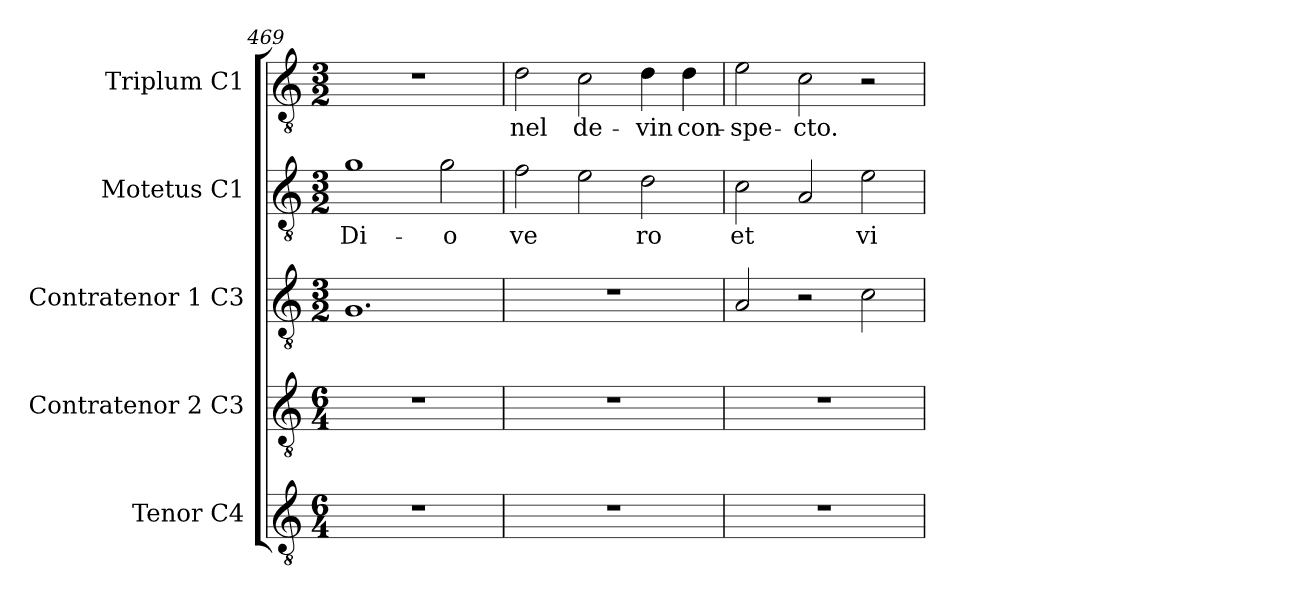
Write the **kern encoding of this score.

**kern	**kern	**kern	**text	**kern	**text	**kern	**text
*part5	*part4	*part3	*part3	*part2	*part2	*part1	*part1
*staff5	*staff4	*staff3	*staff3	*staff2	*staff2	*staff1	*staff1
*I"Tenor  C4	*I"Contratenor 2  C3	*I"Contratenor 1  C3	*	*I"Motetus  C1	*	*I"Triplum  C1	*
*I'T	*I'Ct2	*I'Ct1	*	*I'Mot	*	*I'Tr	*
!!LO:LB:g=z
*clefGv2	*clefGv2	*clefGv2	*	*clefGv2	*	*clefGv2	*
*k[]	*k[]	*k[]	*	*k[]	*	*k[]	*
*C:	*C:	*C:	*	*C:	*	*C:	*
*M6/4	*M6/4	*M3/2	*	*M3/2	*	*M3/2	*
=469	=469	=469	=469	=469	=469	=469	=469
!	!	!	!LO:LY:b:cj	!	!LO:LY:b:cj	!	!
1.r	1.r	1.G	--	1g	Di-	1.r	.
!	!	!	!	!	!LO:LY:b:cj	!	!
.	.	.	.	2g\	-o	.	.
=470	=470	=470	=470	=470	=470	=470	=470
!	!	!	!	!	!LO:LY:b:cj	!	!LO:LY:b:cj
1.r	1.r	1.r	.	2f\	ve-	2d\	nel
!	!	!	!	!	!LO:LY:b:cj	!	!LO:LY:b:cj
.	.	.	.	2e\	--	2c\	de-
!	!	!	!	!	!LO:LY:b:cj	!	!LO:LY:b:cj
.	.	.	.	2d\	-ro	4d\	-vin
!	!	!	!	!	!	!	!LO:LY:b:cj
.	.	.	.	.	.	4d\	con-
=471	=471	=471	=471	=471	=471	=471	=471
!	!	!	!LO:LY:b:cj	!	!LO:LY:b:cj	!	!LO:LY:b:cj
1.r	1.r	2A/	--	2c\	et	2e\	-spe-
!	!	!	!	!	!LO:LY:b:cj	!	!LO:LY:b:cj
.	.	2r	.	2A/	.	2c\	-cto.
!	!	!	!LO:LY:b:cj	!	!LO:LY:b:cj	!	!
.	.	2c\	--	2e\	vi-	2r	.
=	=	=	=	=	=	=	=
*-	*-	*-	*-	*-	*-	*-	*-
